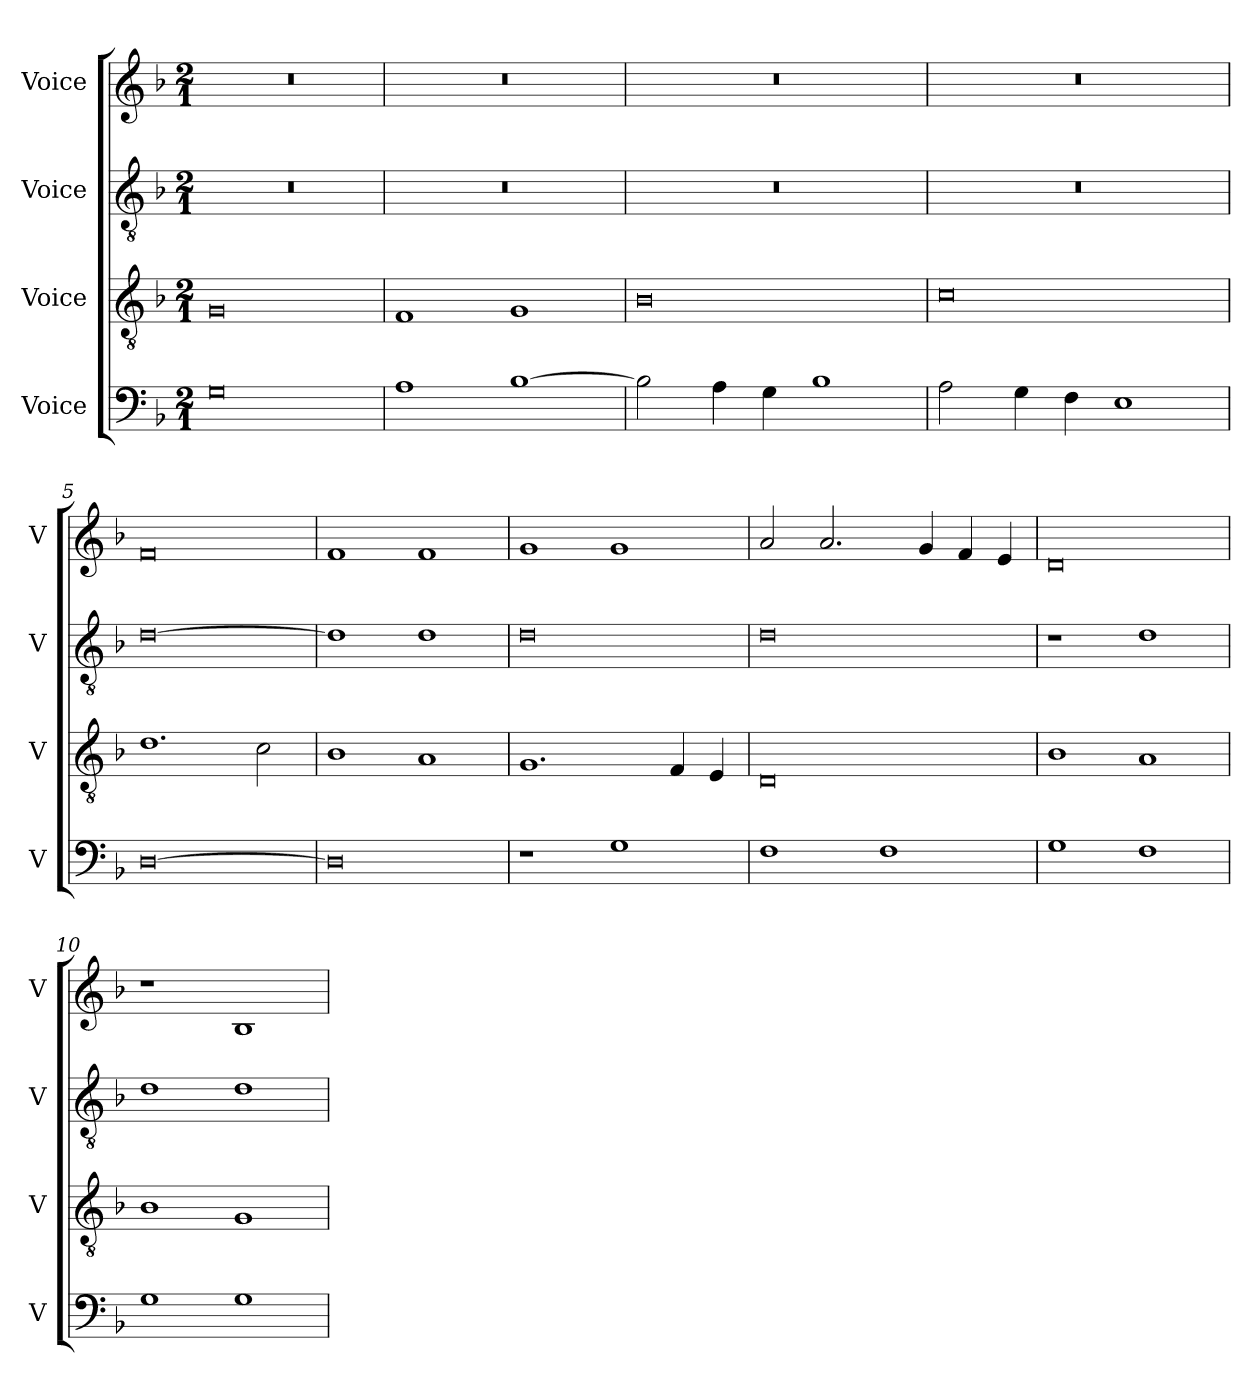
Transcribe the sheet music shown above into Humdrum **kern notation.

**kern	**kern	**kern	**kern
*part4	*part3	*part2	*part1
*staff4	*staff3	*staff2	*staff1
*I"Voice	*I"Voice	*I"Voice	*I"Voice
*I'V	*I'V	*I'V	*I'V
*clefF4	*clefGv2	*clefGv2	*clefG2
*k[b-]	*k[b-]	*k[b-]	*k[b-]
*M2/1	*M2/1	*M2/1	*M2/1
*MM260	*MM260	*MM260	*MM260
=1	=1	=1	=1
0G	0G	0r	0r
=2	=2	=2	=2
1A	1F	0r	0r
[1B-	1G	.	.
=3	=3	=3	=3
2B-\]	0B-	0r	0r
4A\	.	.	.
4G\	.	.	.
1B-	.	.	.
=4	=4	=4	=4
2A\	0c	0r	0r
4G\	.	.	.
4F\	.	.	.
1E	.	.	.
!!LO:LB:g=z
=5	=5	=5	=5
[0D	1.d	[0d	0f
.	2c\	.	.
=6	=6	=6	=6
0D]	1B-	1d]	1f
.	1A	1d	1f
=7	=7	=7	=7
1r	1.G	0d	1g
1G	.	.	1g
.	4F/	.	.
.	4E/	.	.
=8	=8	=8	=8
1F	0D	0d	2a/
.	.	.	2.a/
1F	.	.	.
.	.	.	4g/
.	.	.	4f/
.	.	.	4e/
!!LO:LB:g=z
=9	=9	=9	=9
1G	1B-	1r	0d
1F	1A	1d	.
=10	=10	=10	=10
1G	1B-	1d	1r
1G	1G	1d	1B-
=	=	=	=
*-	*-	*-	*-
